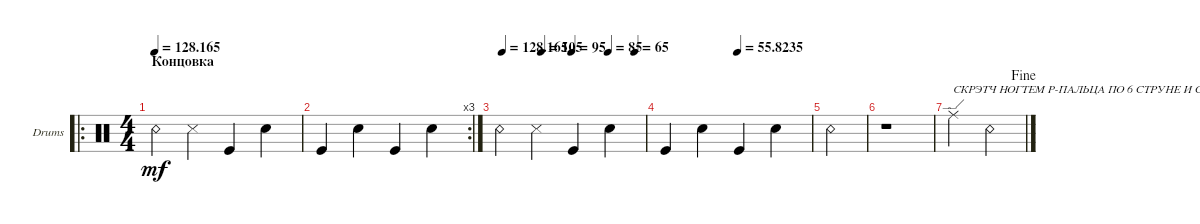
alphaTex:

\defaultSystemsLayout 4
\bracketExtendMode groupsimilarinstruments
\firstSystemTrackNameOrientation horizontal
\otherSystemsTrackNameOrientation horizontal
\track ("Drumkit" "Drums") {instrument percussion}
\staff {score}
\articulation defaults
\ro
\ts (4 4)
\section ("" "Концовка")
\tempo
128.165
\accidentals auto
\clef neutral
\ottava regular
\simile none
\ks c "Snare (rim shot)".4{dy mf} "Snare (side stick) 3".4 "Kick (hit)".4 "Snare (hit) 2".4
|
\rc 3 "Kick (hit)".4 "Snare (hit) 2".4 "Kick (hit)".4 "Snare (hit) 2".4
|
\tempo (128.165 0.025)
\tempo (105 0.29375)
\tempo (95 0.5)
\tempo (85 0.75)
\tempo (65 0.93125)
"Snare (rim shot)".4 "Snare (side stick) 3".4 "Kick (hit)".4 "Snare (hit) 2".4 |
\tempo (55.8235 0.5)
"Kick (hit)".4 "Snare (hit) 2".4 "Kick (hit)".4 "Snare (hit) 2".4 |
"Snare (rim shot)".4 |
r.1 |
\jump fine "Ride (edge)".4{txt "СКРЭТЧ НОГТЕМ P-ПАЛЬЦА ПО 6 СТРУНЕ И СЛЭП (6 STRING THUMB NAIL SCRATCH AND SLAP)"} "Snare (rim shot)".4
